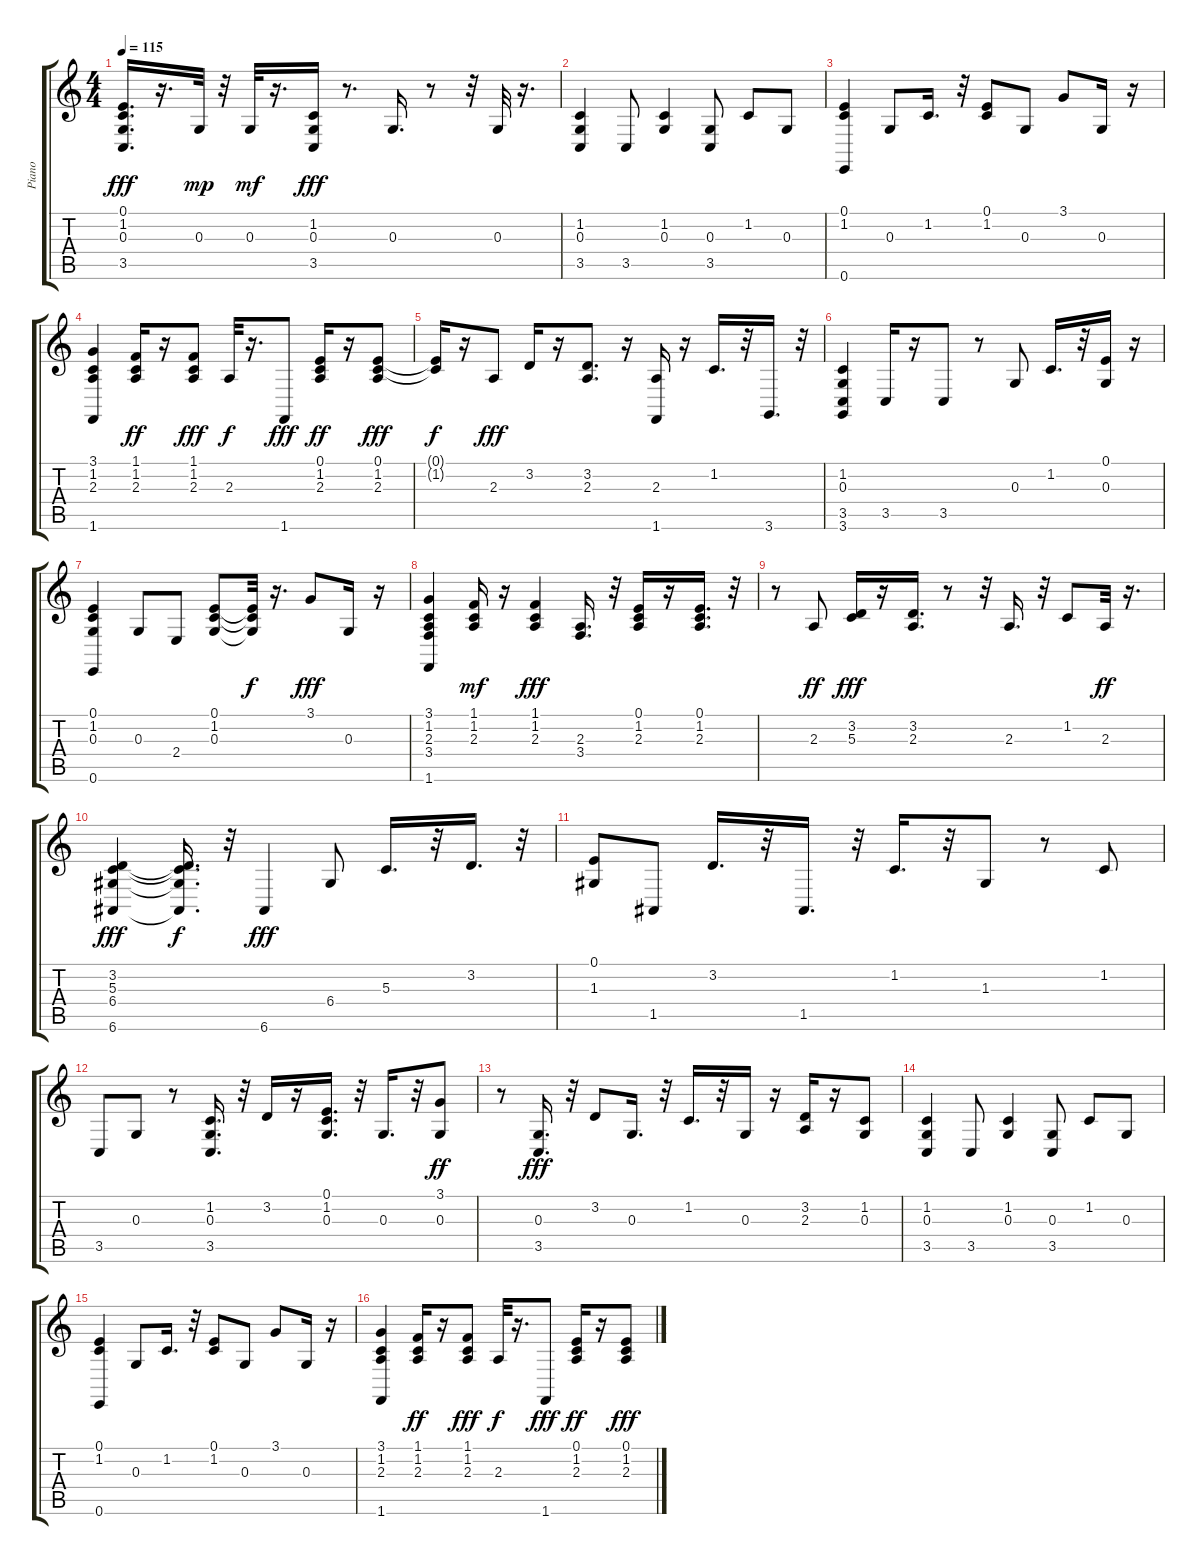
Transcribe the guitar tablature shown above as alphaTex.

\track ("Piano" "Piano") {instrument acousticgrandpiano}
\staff {score tabs}
\tuning (E4 B3 G3 D3 A2 E2) {hide}
\ts (4 4)
\tempo 115
\clef g2
\ks c
(0.1 1.2 0.3 3.5).16{d dy fff} r.16{d} 0.3.32{dy mp} r.32 0.3.32{dy mf} r.16{d} (1.2 0.3 3.5).16{dy fff} r.8{d} 0.3.16{d} r.8 r.32 0.3.32 r.16{d} |
(1.2 0.3 3.5).4{instrument acousticgrandpiano} 3.5.8 (1.2 0.3).4 (0.3 3.5).8 1.2.8 0.3.8 |
(0.1 1.2 0.6).4 0.3.8 1.2.16{d} r.32 (0.1 1.2).8 0.3.8 3.1.8 0.3.16 r.16 |
(3.1 1.2 2.3 1.6).4 (1.1 1.2 2.3).16{dy ff} r.16 (1.1 1.2 2.3).8{dy fff} 2.3.32{dy f} r.16{d} 1.6.8{dy fff} (0.1 1.2 2.3).16{dy ff} r.16 (0.1 1.2 2.3).8{dy fff} |
(0.1{t} 1.2{t}).16{dy f} r.16 2.3.8{dy fff} 3.2.16 r.16 (3.2 2.3).8{d} r.16 (2.3 1.6).16 r.16 1.2.16{d} r.32 3.6.16{d} r.32 |
(1.2 0.3 3.5 3.6).4 3.5.16 r.16 3.5.8 r.8 0.3.8 1.2.16{d} r.32 (0.1 0.3).16 r.16 |
(0.1 1.2 0.3 0.6).4 0.3.8 2.4.8 (0.1 1.2 0.3).8 (0.1{t} 1.2{t} 0.3{t}).32{dy f} r.16{d} 3.1.8{dy fff} 0.3.16 r.16 |
(3.1 1.2 2.3 3.4 1.6).4 (1.1 1.2 2.3).16{dy mf} r.16 (1.1 1.2 2.3).4{dy fff} (2.3 3.4).16{d} r.32 (0.1 1.2 2.3).16 r.16 (0.1 1.2 2.3).16{d} r.32 |
r.8 2.3.8{dy ff} (3.2 5.3).16{dy fff} r.16 (3.2 2.3).16{d} r.8 r.32 2.3.16{d} r.32 1.2.8 2.3.32{dy ff} r.16{d} |
(3.2 5.3 6.4 6.6).4{dy fff} (3.2{t} 5.3{t} 6.4{t} 6.6{t}).16{d dy f} r.32 6.6.4{dy fff} 6.4.8 5.3.16{d} r.32 3.2.16{d} r.32 |
(0.1 1.3).8 1.5.8 3.2.16{d} r.32 1.5.16{d} r.32 1.2.16{d} r.32 1.3.8 r.8 1.2.8 |
3.5.8 0.3.8 r.8 (1.2 0.3 3.5).16{d} r.32 3.2.16 r.16 (0.1 1.2 0.3).16{d} r.32 0.3.16{d} r.32 (3.1 0.3).8{dy ff} |
r.8 (0.3 3.5).16{d dy fff} r.32 3.2.8 0.3.16{d} r.32 1.2.16{d} r.32 0.3.16 r.16 (3.2 2.3).16 r.16 (1.2 0.3).8 |
(1.2 0.3 3.5).4 3.5.8 (1.2 0.3).4 (0.3 3.5).8 1.2.8 0.3.8 |
(0.1 1.2 0.6).4 0.3.8 1.2.16{d} r.32 (0.1 1.2).8 0.3.8 3.1.8 0.3.16 r.16 |
(3.1 1.2 2.3 1.6).4 (1.1 1.2 2.3).16{dy ff} r.16 (1.1 1.2 2.3).8{dy fff} 2.3.32{dy f} r.16{d} 1.6.8{dy fff} (0.1 1.2 2.3).16{dy ff} r.16 (0.1 1.2 2.3).8{dy fff}
